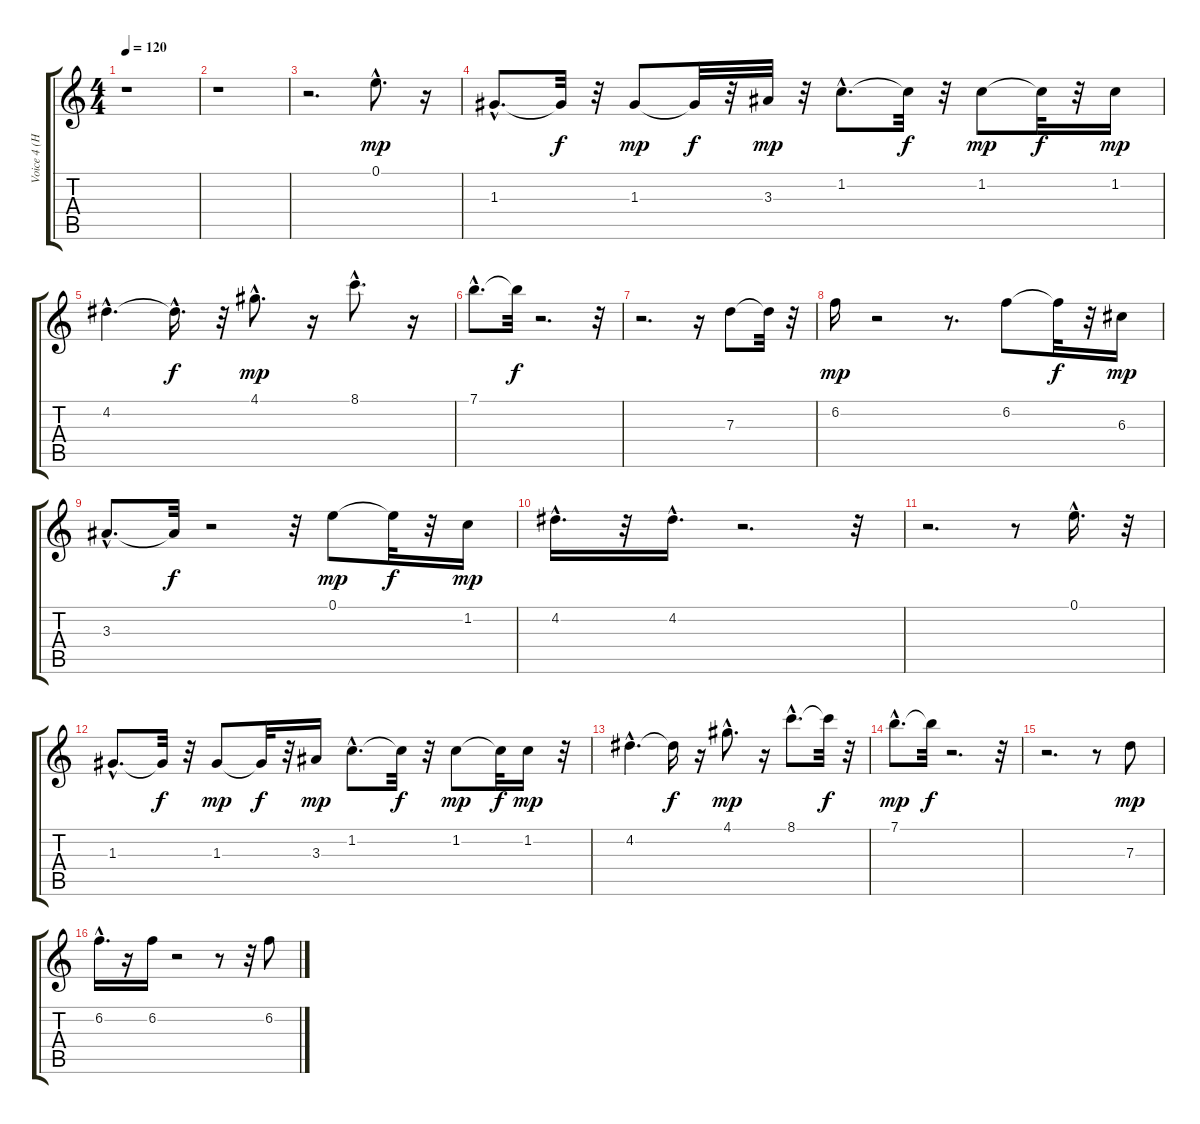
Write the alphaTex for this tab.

\track ("Voice 4 (Harmony) " "Voice 4 (H") {instrument acousticguitarnylon}
\staff {score tabs}
\tuning (E4 B3 G3 D3 A2 E2) {hide}
\ts (4 4)
\tempo 120
\clef g2
\ks c
r.1{dy mp instrument acousticguitarnylon} |
r.1 |
r.2{d} 0.1{hac}.8{d} r.16 |
1.3{hac}.8{d} 1.3{t}.32{dy f} r.32 1.3.8{dy mp} 1.3{t}.32{dy f} r.32 3.3.32{dy mp} r.32 1.2{hac}.8{d} 1.2{t}.32{dy f} r.32 1.2.8{dy mp} 1.2{t}.32{dy f} r.32 1.2.16{dy mp} |
4.2{hac}.4{d} 4.2{hac t}.16{d dy f} r.32 4.1{hac}.8{d dy mp} r.16 8.1{hac}.8{d} r.16 |
7.1{hac}.8{d} 7.1{t}.32{dy f} r.2{d} r.32 |
r.2{d} r.16 7.3.8 7.3{t}.32 r.32 |
6.2.16{dy mp} r.2 r.8{d} 6.2.8 6.2{t}.32{dy f} r.32 6.3.16{dy mp} |
3.3{hac}.8{d} 3.3{t}.32{dy f} r.2 r.32 0.1.8{dy mp} 0.1{t}.32{dy f} r.32 1.2.16{dy mp} |
4.2{hac}.16{d} r.32 4.2{hac}.16{d} r.2{d} r.32 |
r.2{d} r.8 0.1{hac}.16{d} r.32 |
1.3{hac}.8{d} 1.3{t}.32{dy f} r.32 1.3.8{dy mp} 1.3{t}.32{dy f} r.32 3.3.16{dy mp} 1.2{hac}.8{d} 1.2{t}.32{dy f} r.32 1.2.8{dy mp} 1.2{t}.32{dy f} 1.2.16{dy mp} r.32 |
4.2{hac}.4{d} 4.2{t}.16{dy f} r.16 4.1{hac}.8{d dy mp} r.16 8.1{hac}.8{d} 8.1{t}.32{dy f} r.32 |
7.1{hac}.8{d dy mp} 7.1{t}.32{dy f} r.2{d} r.32 |
r.2{d} r.8 7.3.8{dy mp} |
6.2{hac}.16{d} r.16 6.2.16 r.2 r.8 r.32 6.2.8
